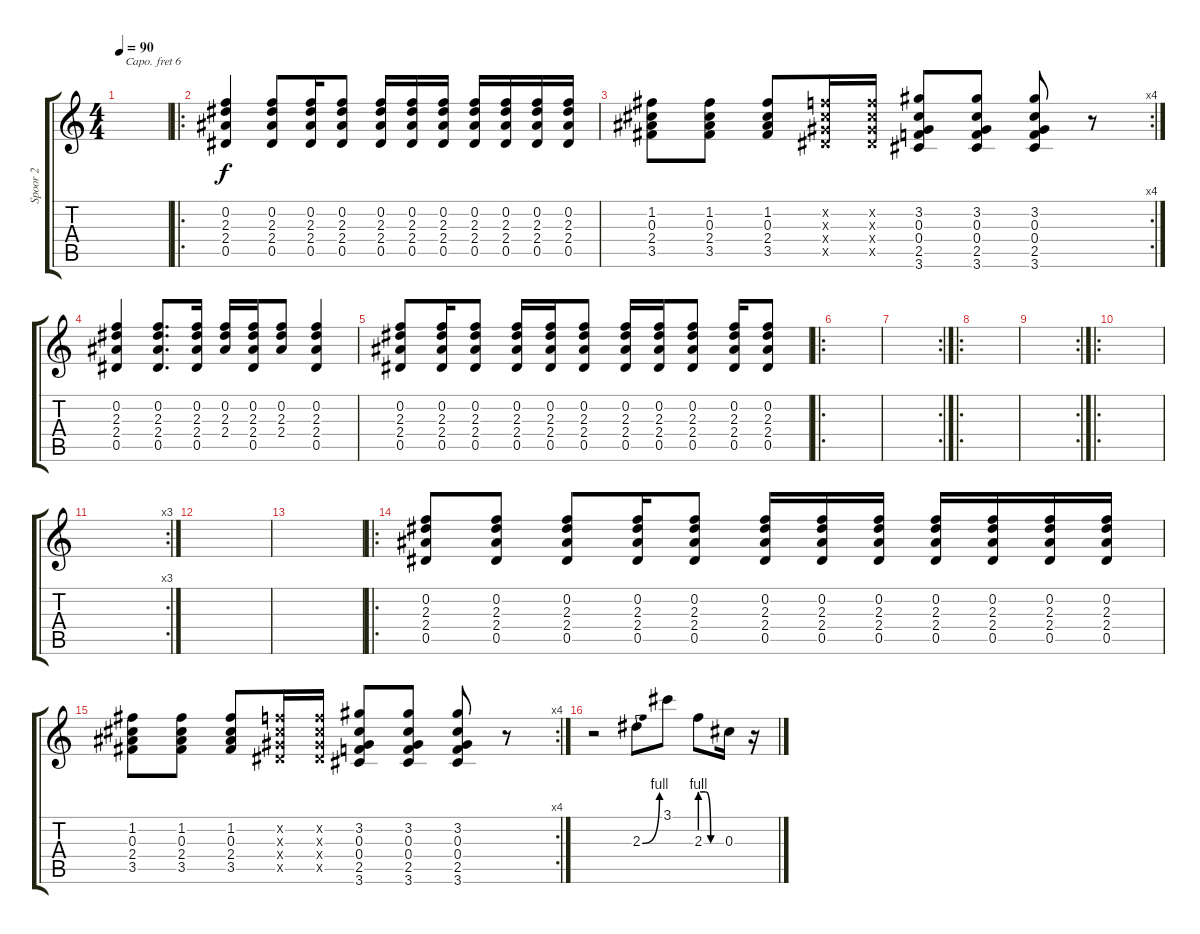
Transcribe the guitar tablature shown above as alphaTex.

\track ("Spoor 2" "Spoor 2") {instrument overdrivenguitar}
\staff {score tabs}
\capo 6
\tuning (E4 B3 G3 D3 A2 E2) {hide}
\ts (4 4)
\tempo 90
\clef g2
\ks c
|
\ro
(0.2 2.3 2.4 0.5).4{instrument electricguitarclean} (0.2 2.3 2.4 0.5).8 (0.2 2.3 2.4 0.5).16 (0.2 2.3 2.4 0.5).8 (0.2 2.3 2.4 0.5).16 (0.2 2.3 2.4 0.5).16 (0.2 2.3 2.4 0.5).16 (0.2 2.3 2.4 0.5).16 (0.2 2.3 2.4 0.5).16 (0.2 2.3 2.4 0.5).16 (0.2 2.3 2.4 0.5).16 |
\rc 4
(1.2 0.3 2.4 3.5).8 (1.2 0.3 2.4 3.5).8 (1.2 0.3 2.4 3.5).8 (0.2{x} 0.3{x} 0.4{x} 0.5{x}).16 (0.2{x} 0.3{x} 0.4{x} 0.5{x}).16 (3.2 0.3 0.4 2.5 3.6).8 (3.2 0.3 0.4 2.5 3.6).8 (3.2 0.3 0.4 2.5 3.6).8 r.8 |
(0.2 2.3 2.4 0.5).4 (0.2 2.3 2.4 0.5).8{d} (0.2 2.3 2.4 0.5).16 (0.2 2.3 2.4).16 (0.2 2.3 2.4 0.5).16 (0.2 2.3 2.4).8 (0.2 2.3 2.4 0.5).4 |
(0.2 2.3 2.4 0.5).8 (0.2 2.3 2.4 0.5).16 (0.2 2.3 2.4 0.5).8 (0.2 2.3 2.4 0.5).16 (0.2 2.3 2.4 0.5).16 (0.2 2.3 2.4 0.5).8 (0.2 2.3 2.4 0.5).16 (0.2 2.3 2.4 0.5).16 (0.2 2.3 2.4 0.5).8 (0.2 2.3 2.4 0.5).16 (0.2 2.3 2.4 0.5).8 |
\ro
|
\rc 2
|
\ro
|
\rc 2
|
\ro
|
\rc 3
|
|
|
\ro
(0.2 2.3 2.4 0.5).8 (0.2 2.3 2.4 0.5).8 (0.2 2.3 2.4 0.5).8 (0.2 2.3 2.4 0.5).16 (0.2 2.3 2.4 0.5).8 (0.2 2.3 2.4 0.5).16 (0.2 2.3 2.4 0.5).16 (0.2 2.3 2.4 0.5).16 (0.2 2.3 2.4 0.5).16 (0.2 2.3 2.4 0.5).16 (0.2 2.3 2.4 0.5).16 (0.2 2.3 2.4 0.5).16 |
\rc 4
(1.2 0.3 2.4 3.5).8 (1.2 0.3 2.4 3.5).8 (1.2 0.3 2.4 3.5).8 (0.2{x} 0.3{x} 0.4{x} 0.5{x}).16 (0.2{x} 0.3{x} 0.4{x} 0.5{x}).16 (3.2 0.3 0.4 2.5 3.6).8 (3.2 0.3 0.4 2.5 3.6).8 (3.2 0.3 0.4 2.5 3.6).8 r.8 |
r.2{volume 16 instrument overdrivenguitar} 2.3{be (bend 0 0 60 4)}.8 3.1.8 2.3{be (custom 0 4 15 4 30 0 60 0)}.8 0.3.16 r.16
